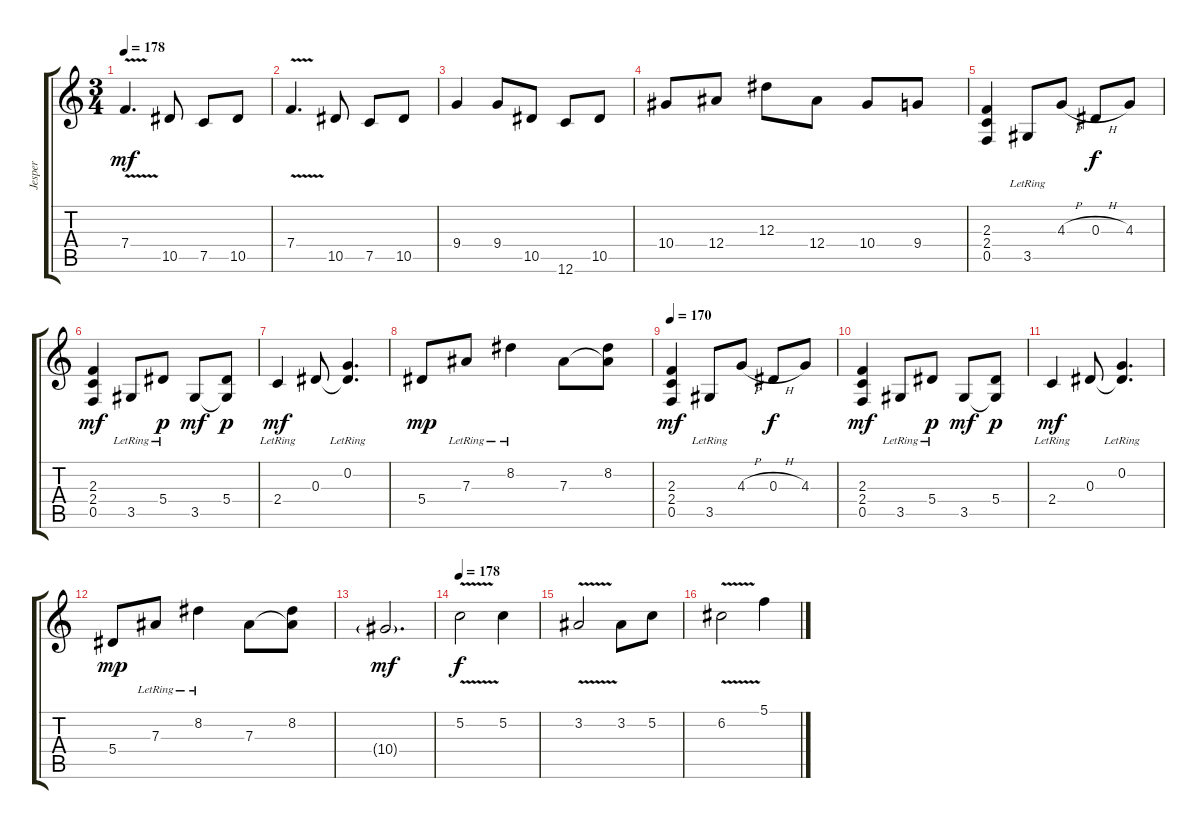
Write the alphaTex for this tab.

\track ("Jesper" "Jesper") {instrument distortionguitar}
\staff {score tabs}
\tuning (C4 G3 Eb3 Bb2 F2 C2) {hide}
\ts (3 4)
\tempo 178
\clef g2
\ks c
7.4{v}.4{d dy mf} 10.5.8 7.5.8 10.5.8 |
7.4{v}.4{d} 10.5.8 7.5.8 10.5.8 |
9.4.4 9.4.8 10.5.8 12.6.8 10.5.8 |
10.4.8 12.4.8 12.3.8 12.4.8 10.4.8 9.4.8 |
(2.3 2.4 0.5).4 3.5{lr}.8 4.3{h}.8 0.3{h}.8{dy f} 4.3.8 |
(2.3 2.4 0.5).4{dy mf} 3.5{lr}.8 5.4{lr}.8{dy p} 3.5.8{dy mf} (5.4 3.5{t}).8{dy p} |
2.4{lr}.4{dy mf} 0.3.8 (0.2{lr} 0.3{t}).4{d} |
5.4.8{dy mp} 7.3{lr}.8 8.2{lr}.4 7.3.8 (8.2 7.3{t}).8 |
\tempo 170
(2.3 2.4 0.5).4{dy mf} 3.5{lr}.8 4.3{h}.8 0.3{h}.8{dy f} 4.3.8 |
(2.3 2.4 0.5).4{dy mf} 3.5{lr}.8 5.4{lr}.8{dy p} 3.5.8{dy mf} (5.4 3.5{t}).8{dy p} |
2.4{lr}.4{dy mf} 0.3.8 (0.2{lr} 0.3{t}).4{d} |
5.4.8{dy mp} 7.3{lr}.8 8.2{lr}.4 7.3.8 (8.2 7.3{t}).8 |
10.4{g}.2{d dy mf} |
\tempo 178
5.2{v}.2{dy f balance 15} 5.2.4 |
3.2{v}.2 3.2.8 5.2.8 |
6.2{v}.2 5.1.4
